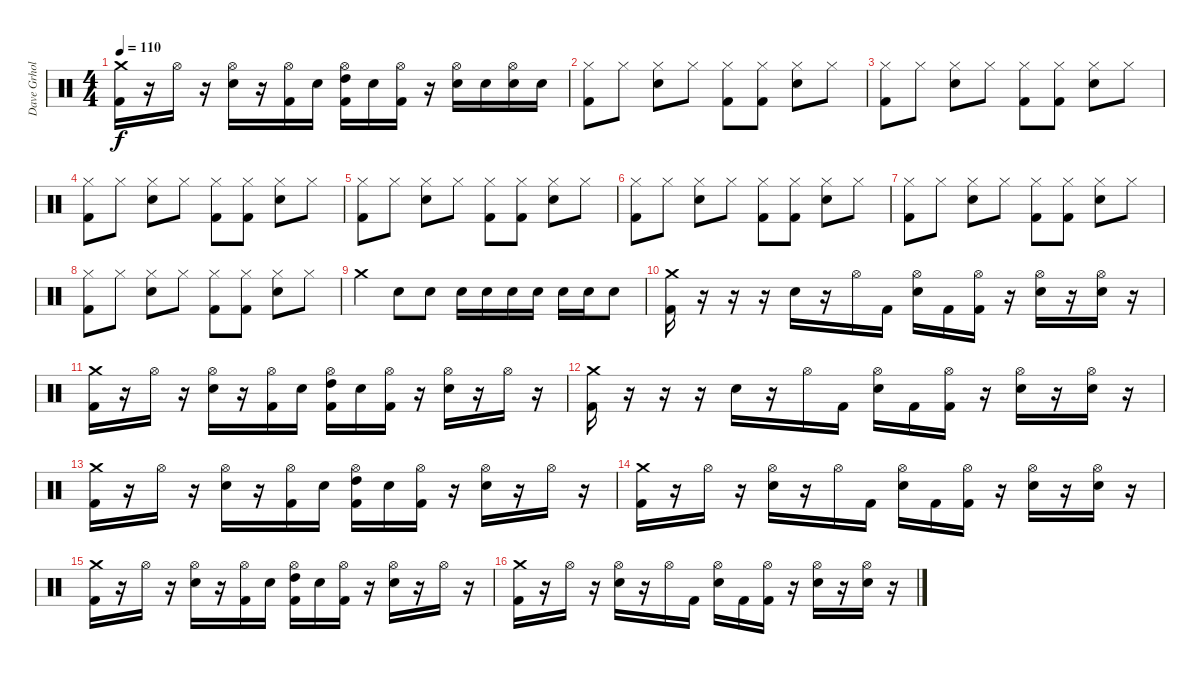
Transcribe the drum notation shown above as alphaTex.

\track ("Dave Grhol" "Dave Grhol") {instrument percussion}
\staff {score}
\articulation defaults
\ts (4 4)
\tempo 110
\clef neutral
\ks c
("Crash medium (hit)" "Kick (hit) 2").16{dy f} r.16 "Hi-Hat (open)".16 r.16 ("Hi-Hat (open)" "Snare (hit) 2").16 r.16 ("Hi-Hat (open)" "Kick (hit) 2").16 "Snare (hit) 2".16 ("Hi-Hat (open)" "Kick (hit) 2" "High Tom (hit)").16 "Snare (hit) 2".16 ("Hi-Hat (open)" "Kick (hit) 2").16 r.16 ("Hi-Hat (open)" "Snare (hit) 2").16 "Snare (hit) 2".16 ("Hi-Hat (open)" "Snare (hit) 2").16 "Snare (hit) 2".16 |
("Hi-Hat (closed)" "Kick (hit) 2").8 "Hi-Hat (closed)".8 ("Hi-Hat (closed)" "Snare (hit) 2").8 "Hi-Hat (closed)".8 ("Hi-Hat (closed)" "Kick (hit) 2").8 ("Hi-Hat (closed)" "Kick (hit) 2").8 ("Hi-Hat (closed)" "Snare (hit) 2").8 "Hi-Hat (closed)".8 |
("Hi-Hat (closed)" "Kick (hit) 2").8 "Hi-Hat (closed)".8 ("Hi-Hat (closed)" "Snare (hit) 2").8 "Hi-Hat (closed)".8 ("Hi-Hat (closed)" "Kick (hit) 2").8 ("Hi-Hat (closed)" "Kick (hit) 2").8 ("Hi-Hat (closed)" "Snare (hit) 2").8 "Hi-Hat (closed)".8 |
("Hi-Hat (closed)" "Kick (hit) 2").8 "Hi-Hat (closed)".8 ("Hi-Hat (closed)" "Snare (hit) 2").8 "Hi-Hat (closed)".8 ("Hi-Hat (closed)" "Kick (hit) 2").8 ("Hi-Hat (closed)" "Kick (hit) 2").8 ("Hi-Hat (closed)" "Snare (hit) 2").8 "Hi-Hat (closed)".8 |
("Hi-Hat (closed)" "Kick (hit) 2").8 "Hi-Hat (closed)".8 ("Hi-Hat (closed)" "Snare (hit) 2").8 "Hi-Hat (closed)".8 ("Hi-Hat (closed)" "Kick (hit) 2").8 ("Hi-Hat (closed)" "Kick (hit) 2").8 ("Hi-Hat (closed)" "Snare (hit) 2").8 "Hi-Hat (closed)".8 |
("Hi-Hat (closed)" "Kick (hit) 2").8 "Hi-Hat (closed)".8 ("Hi-Hat (closed)" "Snare (hit) 2").8 "Hi-Hat (closed)".8 ("Hi-Hat (closed)" "Kick (hit) 2").8 ("Hi-Hat (closed)" "Kick (hit) 2").8 ("Hi-Hat (closed)" "Snare (hit) 2").8 "Hi-Hat (closed)".8 |
("Hi-Hat (closed)" "Kick (hit) 2").8 "Hi-Hat (closed)".8 ("Hi-Hat (closed)" "Snare (hit) 2").8 "Hi-Hat (closed)".8 ("Hi-Hat (closed)" "Kick (hit) 2").8 ("Hi-Hat (closed)" "Kick (hit) 2").8 ("Hi-Hat (closed)" "Snare (hit) 2").8 "Hi-Hat (closed)".8 |
("Hi-Hat (closed)" "Kick (hit) 2").8 "Hi-Hat (closed)".8 ("Hi-Hat (closed)" "Snare (hit) 2").8 "Hi-Hat (closed)".8 ("Hi-Hat (closed)" "Kick (hit) 2").8 ("Hi-Hat (closed)" "Kick (hit) 2").8 ("Hi-Hat (closed)" "Snare (hit) 2").8 "Hi-Hat (closed)".8 |
"Crash medium (hit)".4 "Snare (hit) 2".8 "Snare (hit) 2".8 "Snare (hit) 2".16 "Snare (hit) 2".16 "Snare (hit) 2".16 "Snare (hit) 2".16 "Snare (hit) 2".16 "Snare (hit) 2".16 "Snare (hit) 2".8 |
("Crash medium (hit)" "Kick (hit) 2").16 r.16 r.16 r.16 "Snare (hit) 2".16 r.16 "Hi-Hat (open)".16 "Kick (hit) 2".16 ("Hi-Hat (open)" "Snare (hit) 2").16 "Kick (hit) 2".16 ("Hi-Hat (open)" "Kick (hit) 2").16 r.16 ("Hi-Hat (open)" "Snare (hit) 2").16 r.16 ("Hi-Hat (open)" "Snare (hit) 2").16 r.16 |
("Crash medium (hit)" "Kick (hit) 2").16 r.16 "Hi-Hat (open)".16 r.16 ("Hi-Hat (open)" "Snare (hit) 2").16 r.16 ("Hi-Hat (open)" "Kick (hit) 2").16 "Snare (hit) 2".16 ("Hi-Hat (open)" "Kick (hit) 2" "High Tom (hit)").16 "Snare (hit) 2".16 ("Hi-Hat (open)" "Kick (hit) 2").16 r.16 ("Hi-Hat (open)" "Snare (hit) 2").16 r.16 "Hi-Hat (open)".16 r.16 |
("Crash medium (hit)" "Kick (hit) 2").16 r.16 r.16 r.16 "Snare (hit) 2".16 r.16 "Hi-Hat (open)".16 "Kick (hit) 2".16 ("Hi-Hat (open)" "Snare (hit) 2").16 "Kick (hit) 2".16 ("Hi-Hat (open)" "Kick (hit) 2").16 r.16 ("Hi-Hat (open)" "Snare (hit) 2").16 r.16 ("Hi-Hat (open)" "Snare (hit) 2").16 r.16 |
("Crash medium (hit)" "Kick (hit) 2").16 r.16 "Hi-Hat (open)".16 r.16 ("Hi-Hat (open)" "Snare (hit) 2").16 r.16 ("Hi-Hat (open)" "Kick (hit) 2").16 "Snare (hit) 2".16 ("Hi-Hat (open)" "Kick (hit) 2" "High Tom (hit)").16 "Snare (hit) 2".16 ("Hi-Hat (open)" "Kick (hit) 2").16 r.16 ("Hi-Hat (open)" "Snare (hit) 2").16 r.16 "Hi-Hat (open)".16 r.16 |
("Crash medium (hit)" "Kick (hit) 2").16 r.16 "Hi-Hat (open)".16 r.16 ("Hi-Hat (open)" "Snare (hit) 2").16 r.16 "Hi-Hat (open)".16 "Kick (hit) 2".16 ("Hi-Hat (open)" "Snare (hit) 2").16 "Kick (hit) 2".16 ("Hi-Hat (open)" "Kick (hit) 2").16 r.16 ("Hi-Hat (open)" "Snare (hit) 2").16 r.16 ("Hi-Hat (open)" "Snare (hit) 2").16 r.16 |
("Crash medium (hit)" "Kick (hit) 2").16 r.16 "Hi-Hat (open)".16 r.16 ("Hi-Hat (open)" "Snare (hit) 2").16 r.16 ("Hi-Hat (open)" "Kick (hit) 2").16 "Snare (hit) 2".16 ("Hi-Hat (open)" "Kick (hit) 2" "High Tom (hit)").16 "Snare (hit) 2".16 ("Hi-Hat (open)" "Kick (hit) 2").16 r.16 ("Hi-Hat (open)" "Snare (hit) 2").16 r.16 "Hi-Hat (open)".16 r.16 |
("Crash medium (hit)" "Kick (hit) 2").16 r.16 "Hi-Hat (open)".16 r.16 ("Hi-Hat (open)" "Snare (hit) 2").16 r.16 "Hi-Hat (open)".16 "Kick (hit) 2".16 ("Hi-Hat (open)" "Snare (hit) 2").16 "Kick (hit) 2".16 ("Hi-Hat (open)" "Kick (hit) 2").16 r.16 ("Hi-Hat (open)" "Snare (hit) 2").16 r.16 ("Hi-Hat (open)" "Snare (hit) 2").16 r.16
